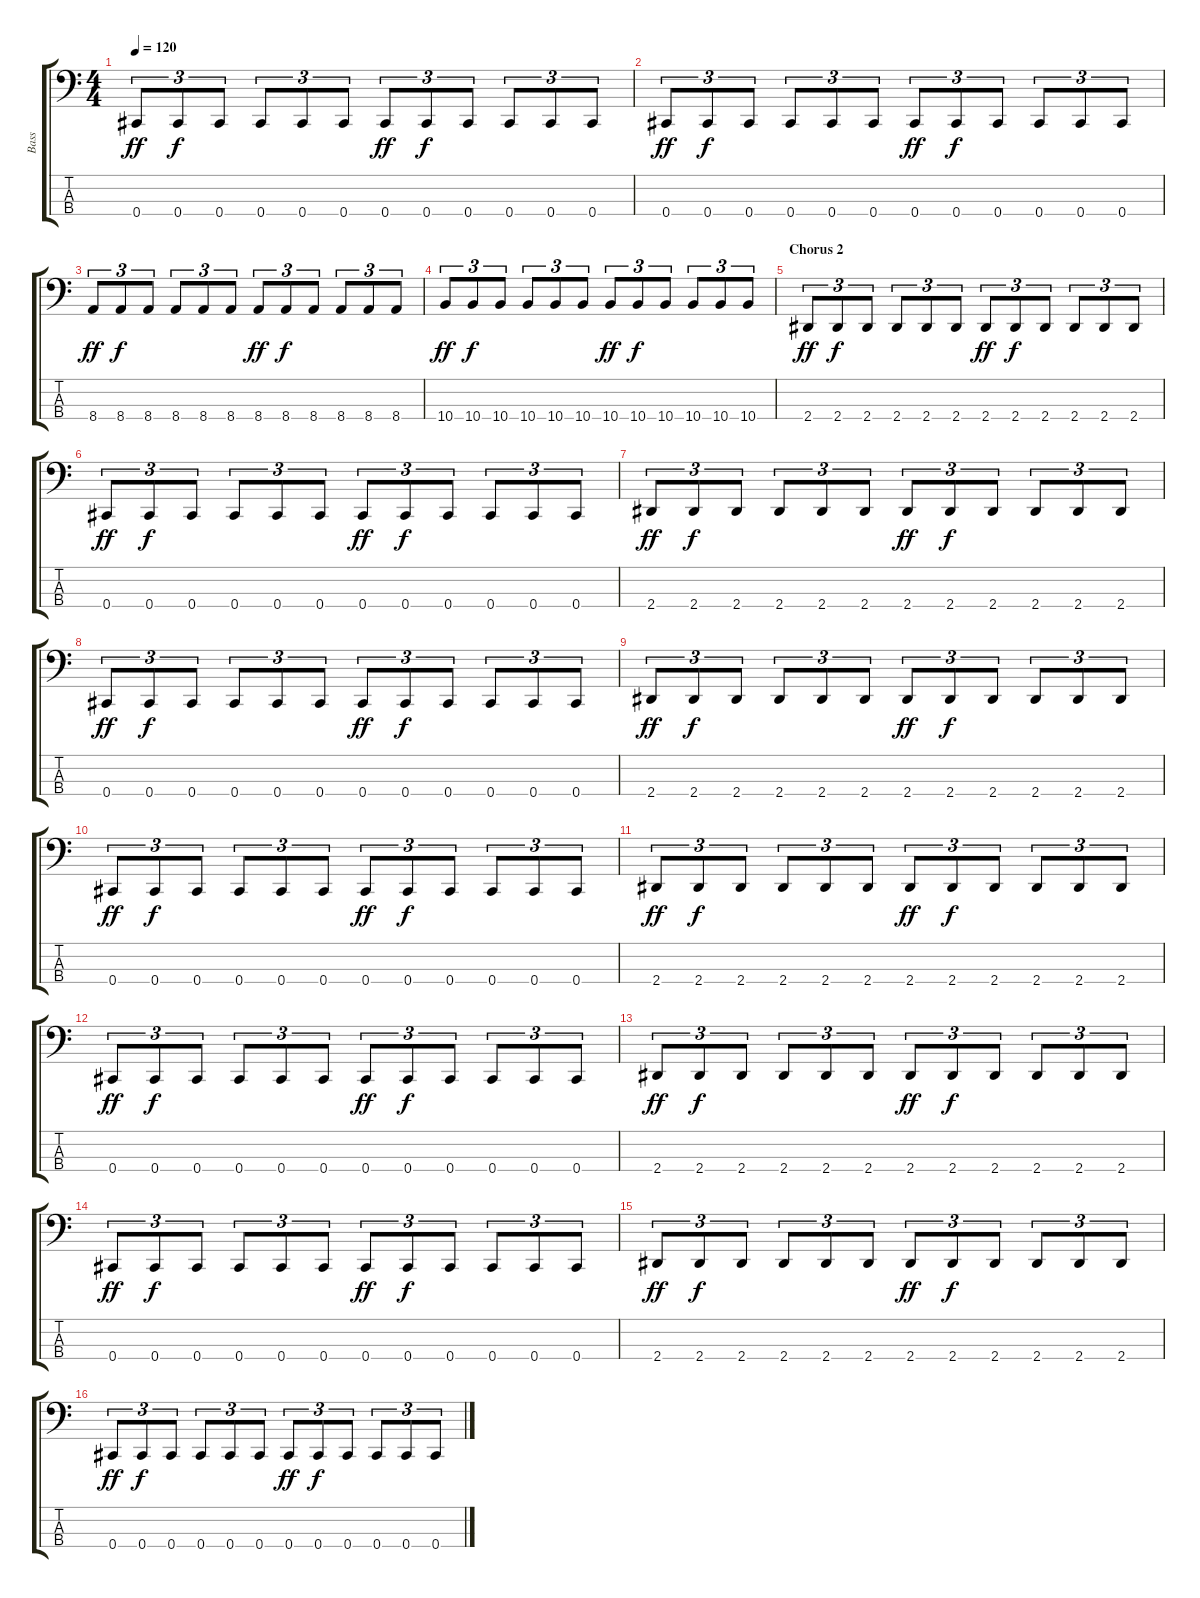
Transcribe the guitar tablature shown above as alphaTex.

\track ("Bass" "Bass") {instrument electricbasspick}
\staff {score tabs}
\tuning (Gb2 Db2 Ab1 Db1) {hide}
\ts (4 4)
\tempo 120
\clef f4
\ks c
0.4.8{tu (3 2) dy ff} 0.4.8{tu (3 2) dy f} 0.4.8{tu (3 2)} 0.4.8{tu (3 2)} 0.4.8{tu (3 2)} 0.4.8{tu (3 2)} 0.4.8{tu (3 2) dy ff} 0.4.8{tu (3 2) dy f} 0.4.8{tu (3 2)} 0.4.8{tu (3 2)} 0.4.8{tu (3 2)} 0.4.8{tu (3 2)} |
0.4.8{tu (3 2) dy ff} 0.4.8{tu (3 2) dy f} 0.4.8{tu (3 2)} 0.4.8{tu (3 2)} 0.4.8{tu (3 2)} 0.4.8{tu (3 2)} 0.4.8{tu (3 2) dy ff} 0.4.8{tu (3 2) dy f} 0.4.8{tu (3 2)} 0.4.8{tu (3 2)} 0.4.8{tu (3 2)} 0.4.8{tu (3 2)} |
8.4.8{tu (3 2) dy ff} 8.4.8{tu (3 2) dy f} 8.4.8{tu (3 2)} 8.4.8{tu (3 2)} 8.4.8{tu (3 2)} 8.4.8{tu (3 2)} 8.4.8{tu (3 2) dy ff} 8.4.8{tu (3 2) dy f} 8.4.8{tu (3 2)} 8.4.8{tu (3 2)} 8.4.8{tu (3 2)} 8.4.8{tu (3 2)} |
10.4.8{tu (3 2) dy ff} 10.4.8{tu (3 2) dy f} 10.4.8{tu (3 2)} 10.4.8{tu (3 2)} 10.4.8{tu (3 2)} 10.4.8{tu (3 2)} 10.4.8{tu (3 2) dy ff} 10.4.8{tu (3 2) dy f} 10.4.8{tu (3 2)} 10.4.8{tu (3 2)} 10.4.8{tu (3 2)} 10.4.8{tu (3 2)} |
\section ("" "Chorus 2")
2.4.8{tu (3 2) dy ff} 2.4.8{tu (3 2) dy f} 2.4.8{tu (3 2)} 2.4.8{tu (3 2)} 2.4.8{tu (3 2)} 2.4.8{tu (3 2)} 2.4.8{tu (3 2) dy ff} 2.4.8{tu (3 2) dy f} 2.4.8{tu (3 2)} 2.4.8{tu (3 2)} 2.4.8{tu (3 2)} 2.4.8{tu (3 2)} |
0.4.8{tu (3 2) dy ff} 0.4.8{tu (3 2) dy f} 0.4.8{tu (3 2)} 0.4.8{tu (3 2)} 0.4.8{tu (3 2)} 0.4.8{tu (3 2)} 0.4.8{tu (3 2) dy ff} 0.4.8{tu (3 2) dy f} 0.4.8{tu (3 2)} 0.4.8{tu (3 2)} 0.4.8{tu (3 2)} 0.4.8{tu (3 2)} |
2.4.8{tu (3 2) dy ff} 2.4.8{tu (3 2) dy f} 2.4.8{tu (3 2)} 2.4.8{tu (3 2)} 2.4.8{tu (3 2)} 2.4.8{tu (3 2)} 2.4.8{tu (3 2) dy ff} 2.4.8{tu (3 2) dy f} 2.4.8{tu (3 2)} 2.4.8{tu (3 2)} 2.4.8{tu (3 2)} 2.4.8{tu (3 2)} |
0.4.8{tu (3 2) dy ff} 0.4.8{tu (3 2) dy f} 0.4.8{tu (3 2)} 0.4.8{tu (3 2)} 0.4.8{tu (3 2)} 0.4.8{tu (3 2)} 0.4.8{tu (3 2) dy ff} 0.4.8{tu (3 2) dy f} 0.4.8{tu (3 2)} 0.4.8{tu (3 2)} 0.4.8{tu (3 2)} 0.4.8{tu (3 2)} |
2.4.8{tu (3 2) dy ff} 2.4.8{tu (3 2) dy f} 2.4.8{tu (3 2)} 2.4.8{tu (3 2)} 2.4.8{tu (3 2)} 2.4.8{tu (3 2)} 2.4.8{tu (3 2) dy ff} 2.4.8{tu (3 2) dy f} 2.4.8{tu (3 2)} 2.4.8{tu (3 2)} 2.4.8{tu (3 2)} 2.4.8{tu (3 2)} |
0.4.8{tu (3 2) dy ff} 0.4.8{tu (3 2) dy f} 0.4.8{tu (3 2)} 0.4.8{tu (3 2)} 0.4.8{tu (3 2)} 0.4.8{tu (3 2)} 0.4.8{tu (3 2) dy ff} 0.4.8{tu (3 2) dy f} 0.4.8{tu (3 2)} 0.4.8{tu (3 2)} 0.4.8{tu (3 2)} 0.4.8{tu (3 2)} |
2.4.8{tu (3 2) dy ff} 2.4.8{tu (3 2) dy f} 2.4.8{tu (3 2)} 2.4.8{tu (3 2)} 2.4.8{tu (3 2)} 2.4.8{tu (3 2)} 2.4.8{tu (3 2) dy ff} 2.4.8{tu (3 2) dy f} 2.4.8{tu (3 2)} 2.4.8{tu (3 2)} 2.4.8{tu (3 2)} 2.4.8{tu (3 2)} |
0.4.8{tu (3 2) dy ff} 0.4.8{tu (3 2) dy f} 0.4.8{tu (3 2)} 0.4.8{tu (3 2)} 0.4.8{tu (3 2)} 0.4.8{tu (3 2)} 0.4.8{tu (3 2) dy ff} 0.4.8{tu (3 2) dy f} 0.4.8{tu (3 2)} 0.4.8{tu (3 2)} 0.4.8{tu (3 2)} 0.4.8{tu (3 2)} |
2.4.8{tu (3 2) dy ff} 2.4.8{tu (3 2) dy f} 2.4.8{tu (3 2)} 2.4.8{tu (3 2)} 2.4.8{tu (3 2)} 2.4.8{tu (3 2)} 2.4.8{tu (3 2) dy ff} 2.4.8{tu (3 2) dy f} 2.4.8{tu (3 2)} 2.4.8{tu (3 2)} 2.4.8{tu (3 2)} 2.4.8{tu (3 2)} |
0.4.8{tu (3 2) dy ff} 0.4.8{tu (3 2) dy f} 0.4.8{tu (3 2)} 0.4.8{tu (3 2)} 0.4.8{tu (3 2)} 0.4.8{tu (3 2)} 0.4.8{tu (3 2) dy ff} 0.4.8{tu (3 2) dy f} 0.4.8{tu (3 2)} 0.4.8{tu (3 2)} 0.4.8{tu (3 2)} 0.4.8{tu (3 2)} |
2.4.8{tu (3 2) dy ff} 2.4.8{tu (3 2) dy f} 2.4.8{tu (3 2)} 2.4.8{tu (3 2)} 2.4.8{tu (3 2)} 2.4.8{tu (3 2)} 2.4.8{tu (3 2) dy ff} 2.4.8{tu (3 2) dy f} 2.4.8{tu (3 2)} 2.4.8{tu (3 2)} 2.4.8{tu (3 2)} 2.4.8{tu (3 2)} |
0.4.8{tu (3 2) dy ff} 0.4.8{tu (3 2) dy f} 0.4.8{tu (3 2)} 0.4.8{tu (3 2)} 0.4.8{tu (3 2)} 0.4.8{tu (3 2)} 0.4.8{tu (3 2) dy ff} 0.4.8{tu (3 2) dy f} 0.4.8{tu (3 2)} 0.4.8{tu (3 2)} 0.4.8{tu (3 2)} 0.4.8{tu (3 2)}
